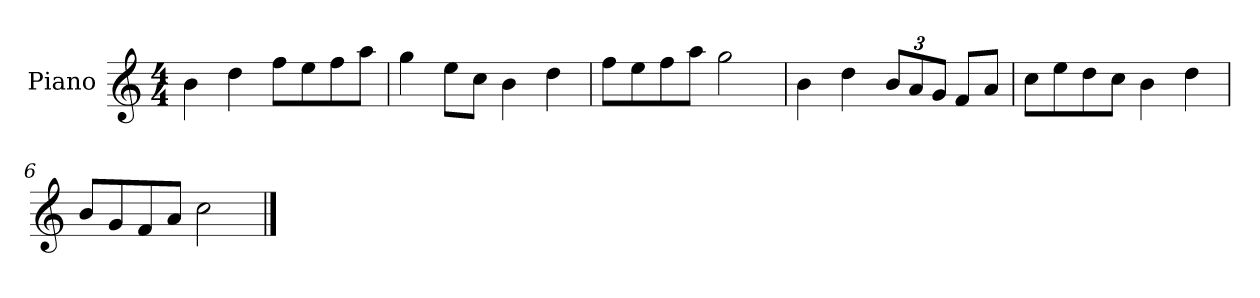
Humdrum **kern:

**kern
*part1
*staff1
*I"Piano
*I'P-no
*clefG2
*k[]
*M4/4
*MM90
=1
4b\
4dd\
8ff\L
8ee\
8ff\
8aa\J
=2
4gg\
8ee\L
8cc\J
4b\
4dd\
=3
8ff\L
8ee\
8ff\
8aa\J
2gg\
=4
4b\
4dd\
*Xbrackettup
12b/L
12a/
12g/J
8f/L
8a/J
=5
8cc\L
8ee\
8dd\
8cc\J
4b\
4dd\
=6
8b/L
8g/
8f/
8a/J
2cc\
==
*-
